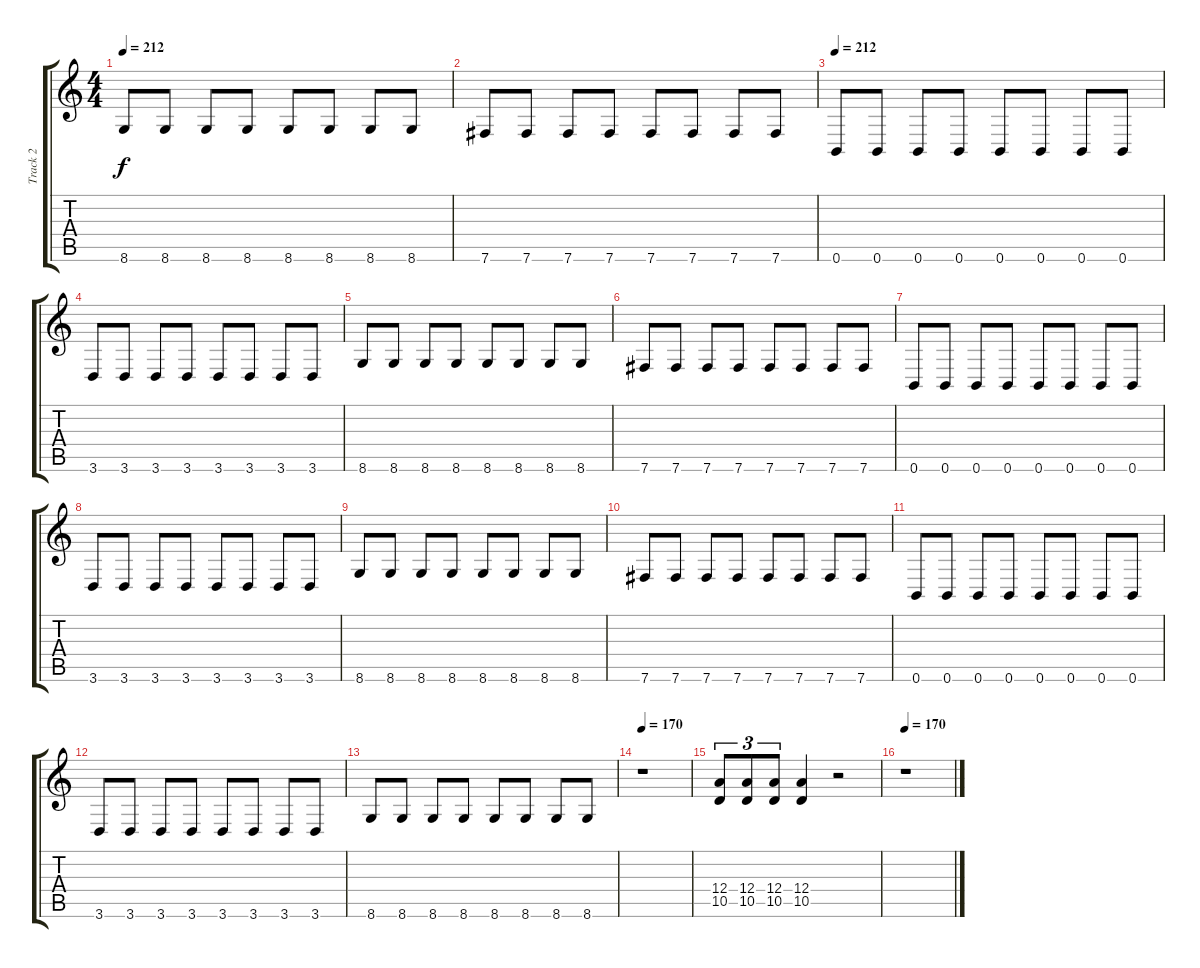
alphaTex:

\track ("Track 2" "Track 2") {instrument distortionguitar}
\staff {score tabs}
\tuning (B3 Gb3 D3 A2 E2 B1) {hide}
\ts (4 4)
\tempo 212
\clef g2
\ks c
8.6.8{dy f} 8.6.8 8.6.8 8.6.8 8.6.8 8.6.8 8.6.8 8.6.8 |
7.6.8 7.6.8 7.6.8 7.6.8 7.6.8 7.6.8 7.6.8 7.6.8 |
\tempo 212
0.6.8 0.6.8 0.6.8 0.6.8 0.6.8 0.6.8 0.6.8 0.6.8 |
3.6.8 3.6.8 3.6.8 3.6.8 3.6.8 3.6.8 3.6.8 3.6.8 |
8.6.8 8.6.8 8.6.8 8.6.8 8.6.8 8.6.8 8.6.8 8.6.8 |
7.6.8 7.6.8 7.6.8 7.6.8 7.6.8 7.6.8 7.6.8 7.6.8 |
0.6.8 0.6.8 0.6.8 0.6.8 0.6.8 0.6.8 0.6.8 0.6.8 |
3.6.8 3.6.8 3.6.8 3.6.8 3.6.8 3.6.8 3.6.8 3.6.8 |
8.6.8 8.6.8 8.6.8 8.6.8 8.6.8 8.6.8 8.6.8 8.6.8 |
7.6.8 7.6.8 7.6.8 7.6.8 7.6.8 7.6.8 7.6.8 7.6.8 |
0.6.8 0.6.8 0.6.8 0.6.8 0.6.8 0.6.8 0.6.8 0.6.8 |
3.6.8 3.6.8 3.6.8 3.6.8 3.6.8 3.6.8 3.6.8 3.6.8 |
8.6.8 8.6.8 8.6.8 8.6.8 8.6.8 8.6.8 8.6.8 8.6.8 |
\tempo 170
r.1 |
(12.4 10.5).8{tu (3 2)} (12.4 10.5).8{tu (3 2)} (12.4 10.5).8{tu (3 2)} (12.4 10.5).4 r.2 |
\tempo 170
r.1
